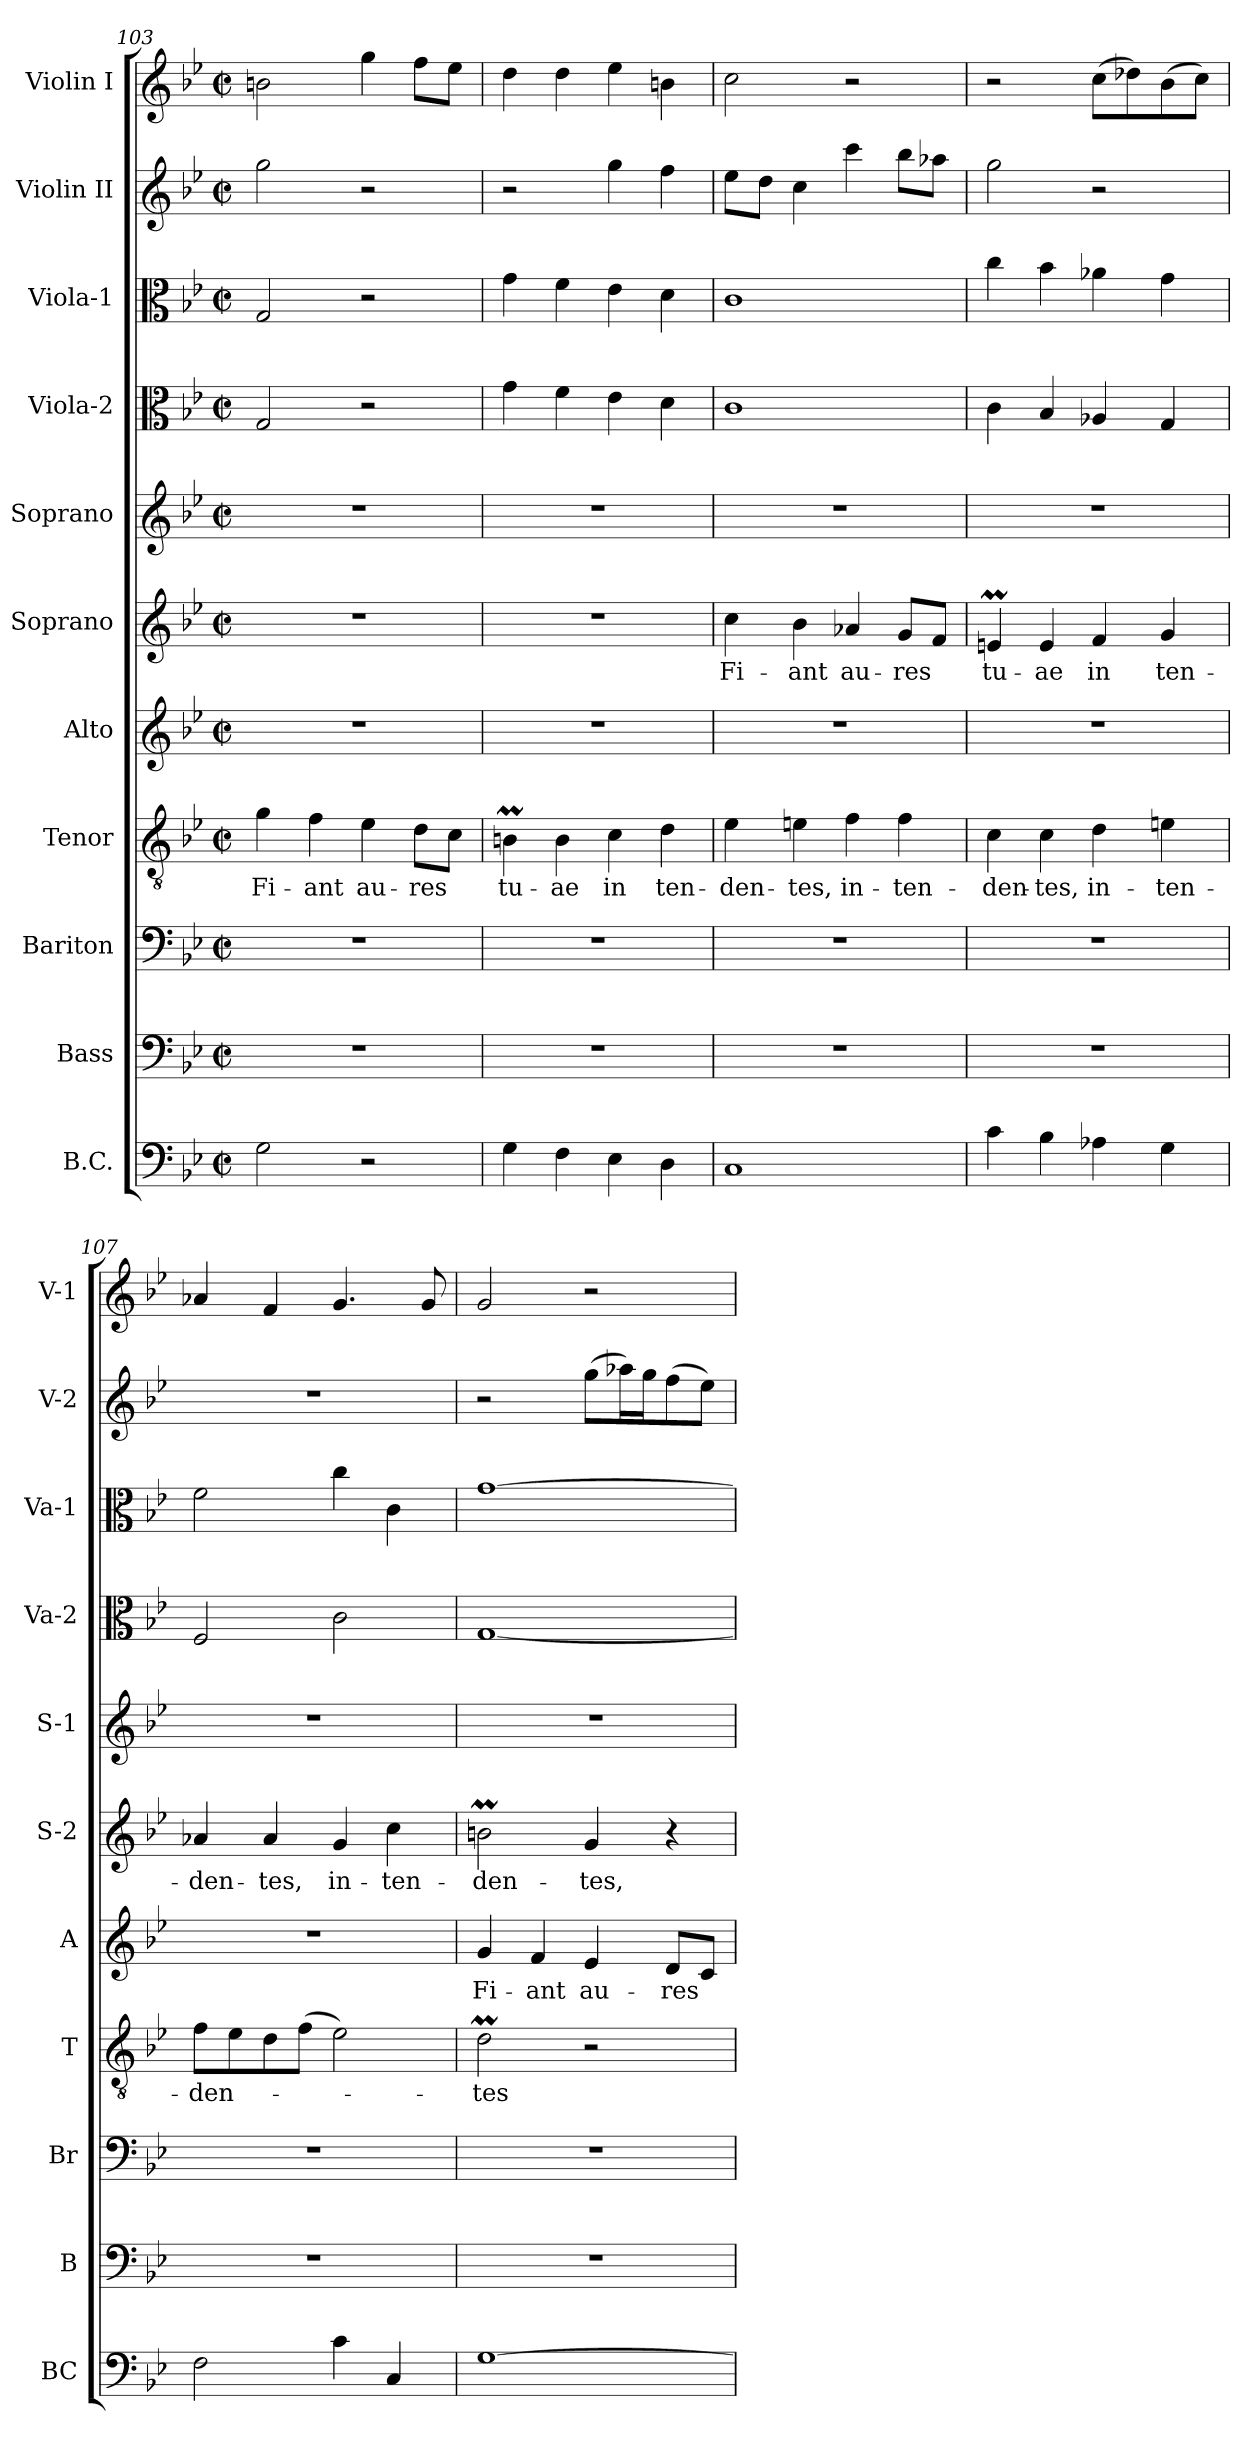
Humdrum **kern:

**kern	**kern	**kern	**kern	**text	**kern	**text	**kern	**text	**kern	**kern	**kern	**kern	**kern
*part11	*part10	*part9	*part8	*part8	*part7	*part7	*part6	*part6	*part5	*part4	*part3	*part2	*part1
*staff11	*staff10	*staff9	*staff8	*staff8	*staff7	*staff7	*staff6	*staff6	*staff5	*staff4	*staff3	*staff2	*staff1
*I"B.C.	*I"Bass	*I"Bariton	*I"Tenor	*	*I"Alto	*	*I"Soprano	*	*I"Soprano	*I"Viola-2	*I"Viola-1	*I"Violin II	*I"Violin I
*I'BC	*I'B	*I'Br	*I'T	*	*I'A	*	*I'S-2	*	*I'S-1	*I'Va-2	*I'Va-1	*I'V-2	*I'V-1
*clefF4	*clefF4	*clefF4	*clefGv2	*	*clefG2	*	*clefG2	*	*clefG2	*clefC3	*clefC3	*clefG2	*clefG2
*k[b-e-]	*k[b-e-]	*k[b-e-]	*k[b-e-]	*	*k[b-e-]	*	*k[b-e-]	*	*k[b-e-]	*k[b-e-]	*k[b-e-]	*k[b-e-]	*k[b-e-]
*B-:	*B-:	*B-:	*B-:	*	*B-:	*	*B-:	*	*B-:	*B-:	*B-:	*B-:	*B-:
*M2/2	*M2/2	*M2/2	*M2/2	*	*M2/2	*	*M2/2	*	*M2/2	*M2/2	*M2/2	*M2/2	*M2/2
*met(c|)	*met(c|)	*met(c|)	*met(c|)	*	*met(c|)	*	*met(c|)	*	*met(c|)	*met(c|)	*met(c|)	*met(c|)	*met(c|)
=103	=103	=103	=103	=103	=103	=103	=103	=103	=103	=103	=103	=103	=103
!	!	!	!	!LO:LY:b	!	!	!	!	!	!	!	!	!
2G\	1r	1r	4g\	Fi-	1r	.	1r	.	1r	2G/	2G/	2gg\	2bn\
!	!	!	!	!LO:LY:b	!	!	!	!	!	!	!	!	!
.	.	.	4f\	-ant	.	.	.	.	.	.	.	.	.
!	!	!	!	!LO:LY:b	!	!	!	!	!	!	!	!	!
2r	.	.	4e-\	au-	.	.	.	.	.	2r	2r	2r	4gg\
!	!	!	!	!LO:LY:b	!	!	!	!	!	!	!	!	!
.	.	.	8d\L	-res	.	.	.	.	.	.	.	.	8ff\L
.	.	.	8c\J	.	.	.	.	.	.	.	.	.	8ee-\J
=104	=104	=104	=104	=104	=104	=104	=104	=104	=104	=104	=104	=104	=104
!	!	!	!	!LO:LY:b	!	!	!	!	!	!	!	!	!
4G\	1r	1r	4Bnm\	tu-	1r	.	1r	.	1r	4g\	4g\	2r	4dd\
!	!	!	!	!LO:LY:b	!	!	!	!	!	!	!	!	!
4F\	.	.	4B\	-ae	.	.	.	.	.	4f\	4f\	.	4dd\
!	!	!	!	!LO:LY:b	!	!	!	!	!	!	!	!	!
4E-\	.	.	4c\	in	.	.	.	.	.	4e-\	4e-\	4gg\	4ee-\
!	!	!	!	!LO:LY:b	!	!	!	!	!	!	!	!	!
4D\	.	.	4d\	ten-	.	.	.	.	.	4d\	4d\	4ff\	4bn\
=105	=105	=105	=105	=105	=105	=105	=105	=105	=105	=105	=105	=105	=105
!	!	!	!	!LO:LY:b	!	!	!	!LO:LY:b	!	!	!	!	!
1C	1r	1r	4e-\	-den-	1r	.	4cc\	Fi-	1r	1c	1c	8ee-\L	2cc\
.	.	.	.	.	.	.	.	.	.	.	.	8dd\J	.
!	!	!	!	!LO:LY:b	!	!	!	!LO:LY:b	!	!	!	!	!
.	.	.	4en\	-tes,	.	.	4b-\	-ant	.	.	.	4cc\	.
!	!	!	!	!LO:LY:b	!	!	!	!LO:LY:b	!	!	!	!	!
.	.	.	4f\	in-	.	.	4a-X/	au-	.	.	.	4ccc\	2r
!	!	!	!	!LO:LY:b	!	!	!	!LO:LY:b	!	!	!	!	!
.	.	.	4f\	-ten-	.	.	8g/L	-res	.	.	.	8bb-\L	.
.	.	.	.	.	.	.	8f/J	.	.	.	.	8aa-X\J	.
!!LO:PB:g=z
=106	=106	=106	=106	=106	=106	=106	=106	=106	=106	=106	=106	=106	=106
!	!	!	!	!LO:LY:b	!	!	!	!LO:LY:b	!	!	!	!	!
4c\	1r	1r	4c\	-den-	1r	.	4enm/	tu-	1r	4c\	4cc\	2gg\	2r
!	!	!	!	!LO:LY:b	!	!	!	!LO:LY:b	!	!	!	!	!
4B-\	.	.	4c\	-tes,	.	.	4e/	-ae	.	4B-/	4b-\	.	.
!	!	!	!	!LO:LY:b	!	!	!	!LO:LY:b	!	!	!	!	!
4A-X\	.	.	4d\	in-	.	.	4f/	in	.	4A-X/	4a-X\	2r	(>8cc\L
.	.	.	.	.	.	.	.	.	.	.	.	.	8dd-X\)
!	!	!	!	!LO:LY:b	!	!	!	!LO:LY:b	!	!	!	!	!
4G\	.	.	4en\	-ten-	.	.	4g/	ten-	.	4G/	4g\	.	(>8b-\
.	.	.	.	.	.	.	.	.	.	.	.	.	8cc\J)
=107	=107	=107	=107	=107	=107	=107	=107	=107	=107	=107	=107	=107	=107
!	!	!	!	!LO:LY:b	!	!	!	!LO:LY:b	!	!	!	!	!
2F\	1r	1r	8f\L	-den-	1r	.	4a-X/	-den-	1r	2F/	2f\	1r	4a-X/
.	.	.	8e-i\	.	.	.	.	.	.	.	.	.	.
!	!	!	!	!	!	!	!	!LO:LY:b	!	!	!	!	!
.	.	.	8d\	.	.	.	4a-/	-tes,	.	.	.	.	4f/
.	.	.	(>8f\J	.	.	.	.	.	.	.	.	.	.
!	!	!	!	!	!	!	!	!LO:LY:b	!	!	!	!	!
4c\	.	.	2e-\)	.	.	.	4g/	in-	.	2c\	4cc\	.	4.g/
!	!	!	!	!	!	!	!	!LO:LY:b	!	!	!	!	!
4C/	.	.	.	.	.	.	4cc\	-ten-	.	.	4c\	.	.
.	.	.	.	.	.	.	.	.	.	.	.	.	8g/
=108	=108	=108	=108	=108	=108	=108	=108	=108	=108	=108	=108	=108	=108
!	!	!	!	!LO:LY:b	!	!LO:LY:b	!	!LO:LY:b	!	!	!	!	!
[1G	1r	1r	2dm\	-tes	4g/	Fi-	2bnm\	-den-	1r	[1G	[1g	2r	2g/
!	!	!	!	!	!	!LO:LY:b	!	!	!	!	!	!	!
.	.	.	.	.	4f/	-ant	.	.	.	.	.	.	.
!	!	!	!	!	!	!LO:LY:b	!	!LO:LY:b	!	!	!	!	!
.	.	.	2r	.	4e-/	au-	4g/	-tes,	.	.	.	(>8gg\L	2r
.	.	.	.	.	.	.	.	.	.	.	.	16aa-X\L)	.
.	.	.	.	.	.	.	.	.	.	.	.	16gg\J	.
!	!	!	!	!	!	!LO:LY:b	!	!	!	!	!	!	!
.	.	.	.	.	8d/L	-res	4r	.	.	.	.	(>8ff\	.
.	.	.	.	.	8c/J	.	.	.	.	.	.	8ee-\J)	.
=	=	=	=	=	=	=	=	=	=	=	=	=	=
*-	*-	*-	*-	*-	*-	*-	*-	*-	*-	*-	*-	*-	*-
